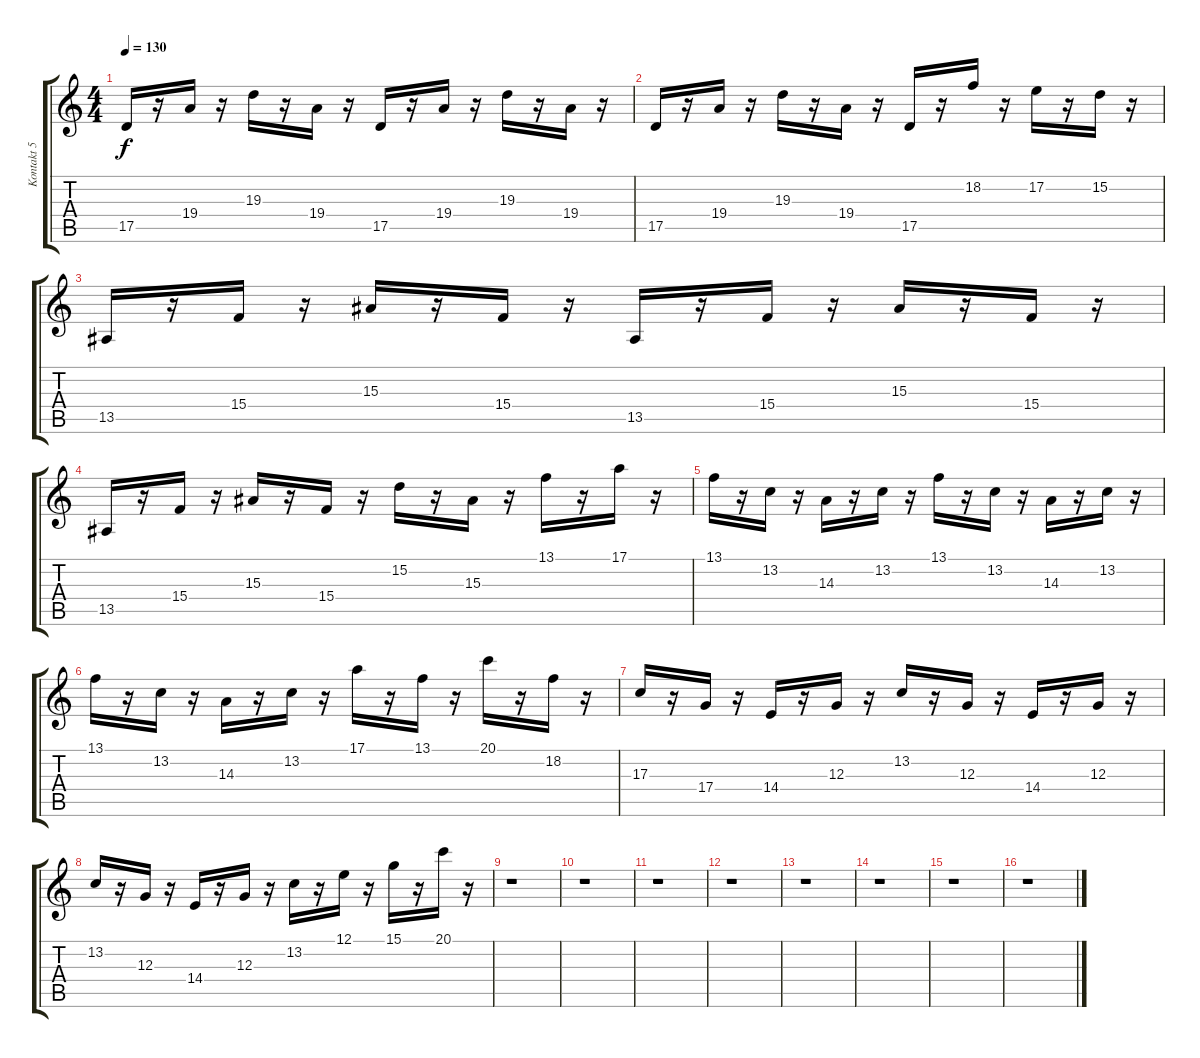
\track ("Kontakt 5 (MIDI)" "Kontakt 5 ") {instrument stringensemble1}
\staff {score tabs}
\tuning (E4 B3 G3 D3 A2 E2) {hide}
\ts (4 4)
\tempo 130
\clef g2
\ks c
17.5.16{dy f} r.16 19.4.16 r.16 19.3.16 r.16 19.4.16 r.16 17.5.16 r.16 19.4.16 r.16 19.3.16 r.16 19.4.16 r.16 |
17.5.16 r.16 19.4.16 r.16 19.3.16 r.16 19.4.16 r.16 17.5.16 r.16 18.2.16 r.16 17.2.16 r.16 15.2.16 r.16 |
13.5.16 r.16 15.4.16 r.16 15.3.16 r.16 15.4.16 r.16 13.5.16 r.16 15.4.16 r.16 15.3.16 r.16 15.4.16 r.16 |
13.5.16 r.16 15.4.16 r.16 15.3.16 r.16 15.4.16 r.16 15.2.16 r.16 15.3.16 r.16 13.1.16 r.16 17.1.16 r.16 |
13.1.16 r.16 13.2.16 r.16 14.3.16 r.16 13.2.16 r.16 13.1.16 r.16 13.2.16 r.16 14.3.16 r.16 13.2.16 r.16 |
13.1.16 r.16 13.2.16 r.16 14.3.16 r.16 13.2.16 r.16 17.1.16 r.16 13.1.16 r.16 20.1.16 r.16 18.2.16 r.16 |
17.3.16 r.16 17.4.16 r.16 14.4.16 r.16 12.3.16 r.16 13.2.16 r.16 12.3.16 r.16 14.4.16 r.16 12.3.16 r.16 |
13.2.16 r.16 12.3.16 r.16 14.4.16 r.16 12.3.16 r.16 13.2.16 r.16 12.1.16 r.16 15.1.16 r.16 20.1.16 r.16 |
r.1 |
r.1 |
r.1 |
r.1 |
r.1 |
r.1 |
r.1 |
r.1
